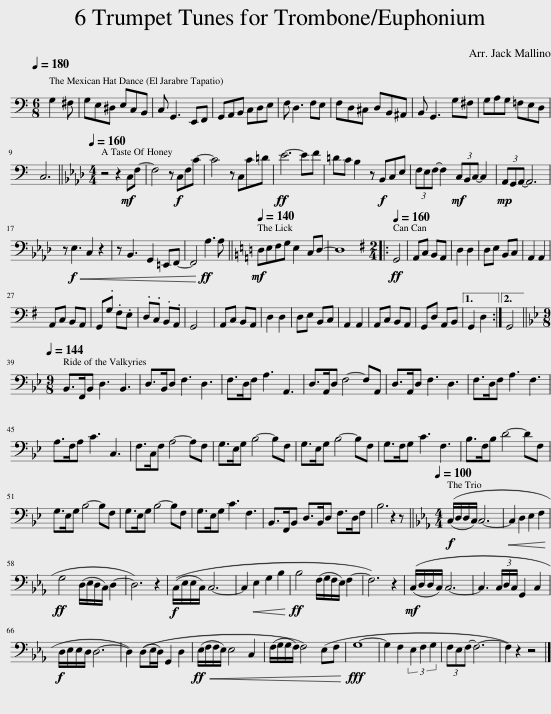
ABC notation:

X:1
L:1/8
Q:1/4=180
M:6/8
I:linebreak $
K:C
V:1 bass
V:1
 G,2 ^F, | G,E,^D, E,C,B,, | C, G,,3 E,,F,, | G,,A,,B,, C,D,E, | F, D,3 F,E, | %5
 F,D,^C, D,B,,^A,, | B,, G,,3 G,^F, | G,A,G, =F,E,D, |$ C,6 ||[K:Ab][M:4/4][Q:1/4=160] z4 z2!mf! C,F,- | %10
 F,4 z!f! C,F,C- | C4 z C,C=D |!ff! E6- EF | =DC B,2 z!f! B,,C,E, | (3F,E,F,- F,2!mf! (3C,B,,C,- C,2 | %15
!mp! (3A,,G,,A,,- A,,6 |$ z!f!!<(! E,3 C,2 z2 | z B,,3 G,,2 =E,,F,,- | F,,4!<)!!ff! A,3 A, ||[K:C][Q:1/4=140]!mf! D,E,F,G, E,2 C,D,- | %20
 D,8 |:[K:G][M:2/4][Q:1/4=160]!ff! G,,4 | A,,C, B,,A,, | D,2 D,2 | D,E, B,,C, | %25
 A,,2 A,,2 |$ A,,C, B,,A,, | G,,.G, .F,.E, | .D,.C, .B,,.A,, | G,,4 | %30
 A,,C, B,,A,, | D,2 D,2 | D,E, B,,C, | A,,2 A,,2 | A,,C, B,,A,, | %35
 G,,D, A,,B,, |1 G,,2 D,2 :|2 G,,4 ||$[K:Bb][M:9/8][Q:1/4=144] B,,>F,,B,, D,3 B,,3 | D,>B,,D, F,3 D,3 | %40
 F,>D,F, A,3 A,,3 | D,>A,,D, F,4- F,A,, | D,>A,,D, F,3 D,3 | F,>D,F, A,3 F,3 |$ A,>F,A, C3 C,3 | %45
 F,>C,F, A,4- A,F, | G,>E,G, B,4- B,F, | G,>E,G, B,4- B,F, | G,>F,G, C3 F,3 | B,>F,B, D4- DF, |$ %50
 G,>E,G, B,4- B,F, | G,>E,G, B,4- B,F, | G,>E,G, C3 F,3 | B,,>F,,B,, D,>B,,D, F,>D,F, | B,6 z2 z || %55
[K:Eb][M:4/4]!f![Q:1/4=100] ((C,/D,/D,/C,/) C,6- |!<(! C,2 D,2 E,2 F,2!<)! |$!ff! G,4 (D,/E,/D,/C,/) D,2- | D,6) z2 |!f! ((C,/E,/E,/C,/) C,6- | %60
 C,2!<(! E,2 G,2 B,2!<)! |!ff! B,4 (F,/G,/F,/E,/) F,2- | F,6) z2 |!mf! ((C,/D,/D,/C,/) C,6- | C,3 (3C,/D,/C,/ G,,2 C,2 |$ %65
!f! D,/E,/E,/D,/ D,6- | D,2) ((D,E,/D,/) G,,2 D,2 |!ff!!<(! (E,/F,/F,/E,/) E,4 C,2 | (F,/G,/G,/F,/) F,4) (E,F,!<)! |!fff! G,8- | %70
 G,2 F,2 (3E,2 F,2 G,2 | (3F,E,F,- F,6- | F,2) z2 z4 |] %73
